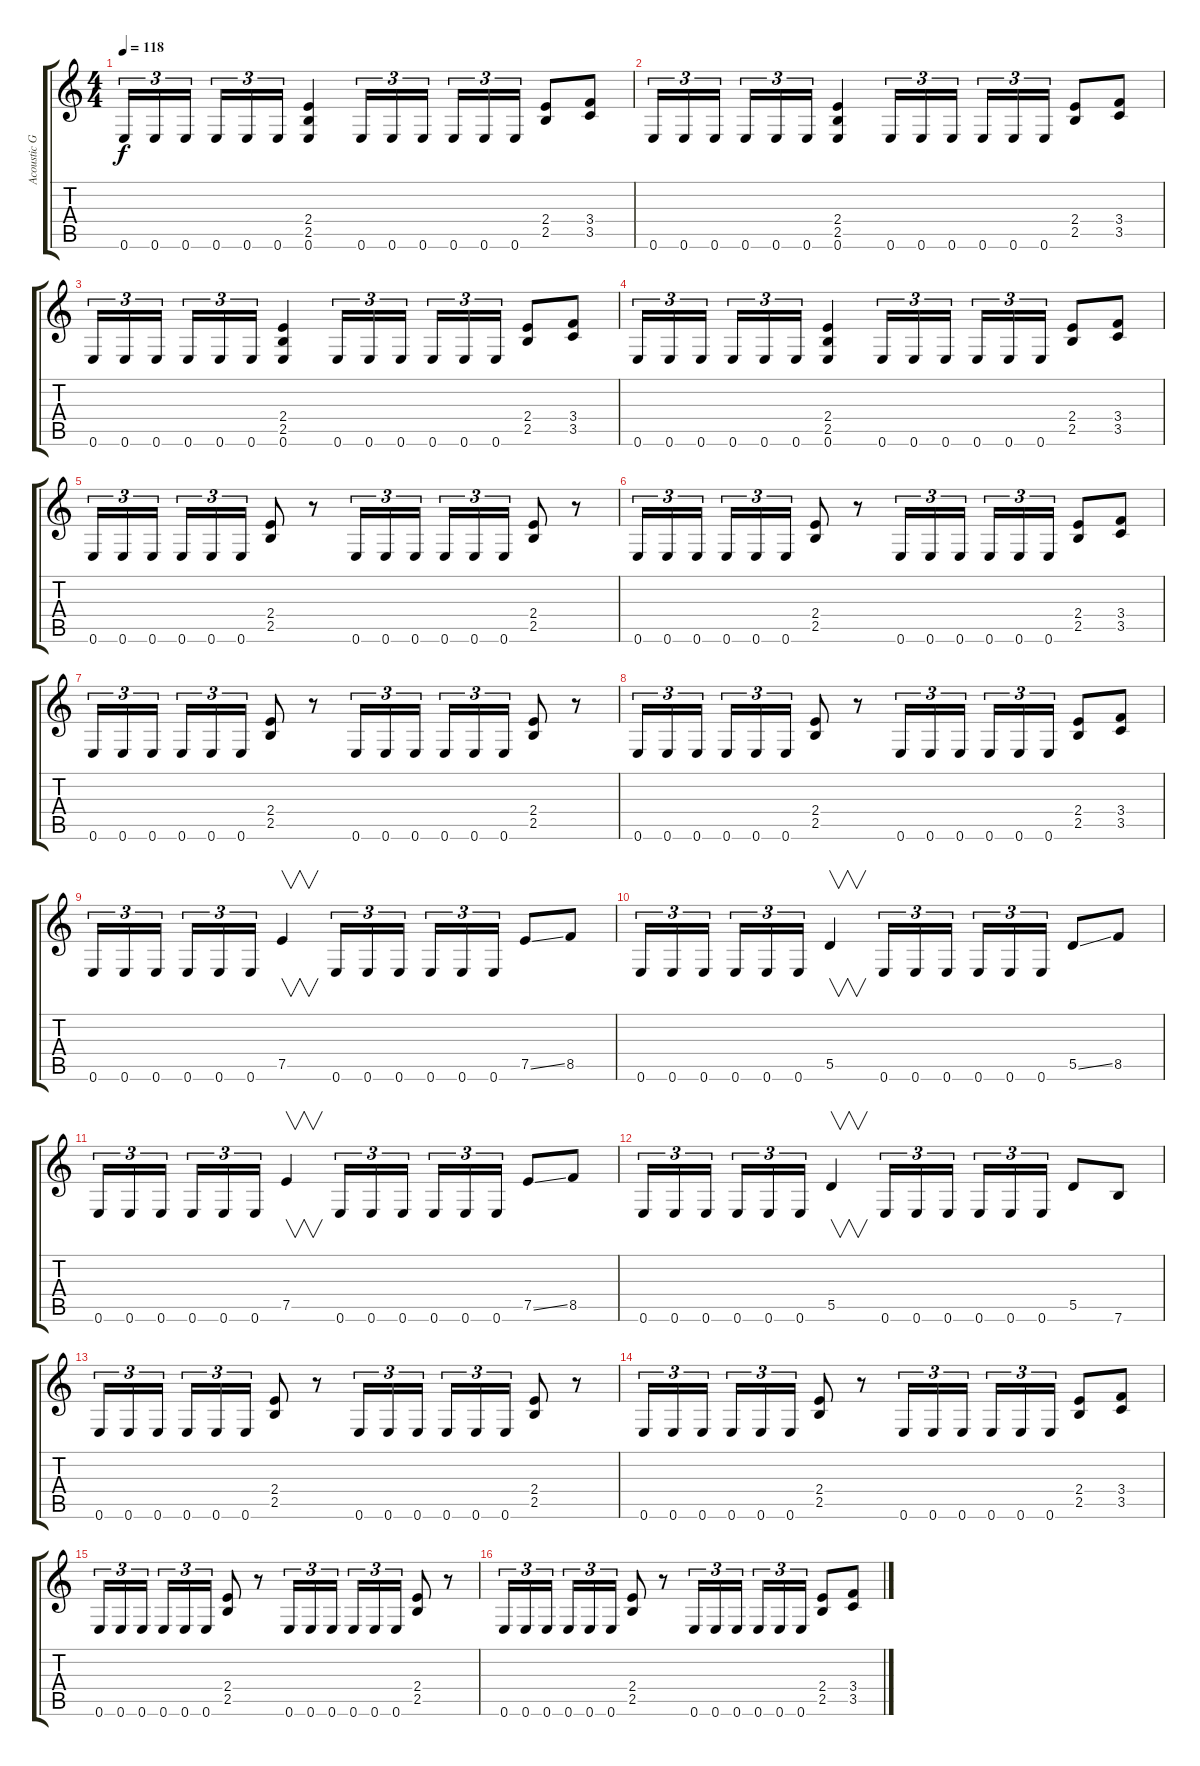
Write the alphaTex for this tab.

\track ("Acoustic Guitar (Guitar 1)" "Acoustic G") {instrument electricguitarclean}
\staff {score tabs}
\tuning (E4 B3 G3 D3 A2 E2) {hide}
\ts (4 4)
\tempo 118
\clef g2
\ks c
0.6.16{tu (3 2) dy f} 0.6.16{tu (3 2)} 0.6.16{tu (3 2)} 0.6.16{tu (3 2)} 0.6.16{tu (3 2)} 0.6.16{tu (3 2)} (2.4 2.5 0.6).4 0.6.16{tu (3 2)} 0.6.16{tu (3 2)} 0.6.16{tu (3 2)} 0.6.16{tu (3 2)} 0.6.16{tu (3 2)} 0.6.16{tu (3 2)} (2.4 2.5).8 (3.4 3.5).8 |
0.6.16{tu (3 2)} 0.6.16{tu (3 2)} 0.6.16{tu (3 2)} 0.6.16{tu (3 2)} 0.6.16{tu (3 2)} 0.6.16{tu (3 2)} (2.4 2.5 0.6).4 0.6.16{tu (3 2)} 0.6.16{tu (3 2)} 0.6.16{tu (3 2)} 0.6.16{tu (3 2)} 0.6.16{tu (3 2)} 0.6.16{tu (3 2)} (2.4 2.5).8 (3.4 3.5).8 |
0.6.16{tu (3 2)} 0.6.16{tu (3 2)} 0.6.16{tu (3 2)} 0.6.16{tu (3 2)} 0.6.16{tu (3 2)} 0.6.16{tu (3 2)} (2.4 2.5 0.6).4 0.6.16{tu (3 2)} 0.6.16{tu (3 2)} 0.6.16{tu (3 2)} 0.6.16{tu (3 2)} 0.6.16{tu (3 2)} 0.6.16{tu (3 2)} (2.4 2.5).8 (3.4 3.5).8 |
0.6.16{tu (3 2)} 0.6.16{tu (3 2)} 0.6.16{tu (3 2)} 0.6.16{tu (3 2)} 0.6.16{tu (3 2)} 0.6.16{tu (3 2)} (2.4 2.5 0.6).4 0.6.16{tu (3 2)} 0.6.16{tu (3 2)} 0.6.16{tu (3 2)} 0.6.16{tu (3 2)} 0.6.16{tu (3 2)} 0.6.16{tu (3 2)} (2.4 2.5).8 (3.4 3.5).8 |
0.6.16{tu (3 2)} 0.6.16{tu (3 2)} 0.6.16{tu (3 2)} 0.6.16{tu (3 2)} 0.6.16{tu (3 2)} 0.6.16{tu (3 2)} (2.4 2.5).8 r.8 0.6.16{tu (3 2)} 0.6.16{tu (3 2)} 0.6.16{tu (3 2)} 0.6.16{tu (3 2)} 0.6.16{tu (3 2)} 0.6.16{tu (3 2)} (2.4 2.5).8 r.8 |
0.6.16{tu (3 2)} 0.6.16{tu (3 2)} 0.6.16{tu (3 2)} 0.6.16{tu (3 2)} 0.6.16{tu (3 2)} 0.6.16{tu (3 2)} (2.4 2.5).8 r.8 0.6.16{tu (3 2)} 0.6.16{tu (3 2)} 0.6.16{tu (3 2)} 0.6.16{tu (3 2)} 0.6.16{tu (3 2)} 0.6.16{tu (3 2)} (2.4 2.5).8 (3.4 3.5).8 |
0.6.16{tu (3 2)} 0.6.16{tu (3 2)} 0.6.16{tu (3 2)} 0.6.16{tu (3 2)} 0.6.16{tu (3 2)} 0.6.16{tu (3 2)} (2.4 2.5).8 r.8 0.6.16{tu (3 2)} 0.6.16{tu (3 2)} 0.6.16{tu (3 2)} 0.6.16{tu (3 2)} 0.6.16{tu (3 2)} 0.6.16{tu (3 2)} (2.4 2.5).8 r.8 |
0.6.16{tu (3 2)} 0.6.16{tu (3 2)} 0.6.16{tu (3 2)} 0.6.16{tu (3 2)} 0.6.16{tu (3 2)} 0.6.16{tu (3 2)} (2.4 2.5).8 r.8 0.6.16{tu (3 2)} 0.6.16{tu (3 2)} 0.6.16{tu (3 2)} 0.6.16{tu (3 2)} 0.6.16{tu (3 2)} 0.6.16{tu (3 2)} (2.4 2.5).8 (3.4 3.5).8 |
0.6.16{tu (3 2)} 0.6.16{tu (3 2)} 0.6.16{tu (3 2)} 0.6.16{tu (3 2)} 0.6.16{tu (3 2)} 0.6.16{tu (3 2)} 7.5.4{v} 0.6.16{tu (3 2)} 0.6.16{tu (3 2)} 0.6.16{tu (3 2)} 0.6.16{tu (3 2)} 0.6.16{tu (3 2)} 0.6.16{tu (3 2)} 7.5{ss}.8 8.5.8 |
0.6.16{tu (3 2)} 0.6.16{tu (3 2)} 0.6.16{tu (3 2)} 0.6.16{tu (3 2)} 0.6.16{tu (3 2)} 0.6.16{tu (3 2)} 5.5.4{v} 0.6.16{tu (3 2)} 0.6.16{tu (3 2)} 0.6.16{tu (3 2)} 0.6.16{tu (3 2)} 0.6.16{tu (3 2)} 0.6.16{tu (3 2)} 5.5{ss}.8 8.5.8 |
0.6.16{tu (3 2)} 0.6.16{tu (3 2)} 0.6.16{tu (3 2)} 0.6.16{tu (3 2)} 0.6.16{tu (3 2)} 0.6.16{tu (3 2)} 7.5.4{v} 0.6.16{tu (3 2)} 0.6.16{tu (3 2)} 0.6.16{tu (3 2)} 0.6.16{tu (3 2)} 0.6.16{tu (3 2)} 0.6.16{tu (3 2)} 7.5{ss}.8 8.5.8 |
0.6.16{tu (3 2)} 0.6.16{tu (3 2)} 0.6.16{tu (3 2)} 0.6.16{tu (3 2)} 0.6.16{tu (3 2)} 0.6.16{tu (3 2)} 5.5.4{v} 0.6.16{tu (3 2)} 0.6.16{tu (3 2)} 0.6.16{tu (3 2)} 0.6.16{tu (3 2)} 0.6.16{tu (3 2)} 0.6.16{tu (3 2)} 5.5.8 7.6.8 |
0.6.16{tu (3 2)} 0.6.16{tu (3 2)} 0.6.16{tu (3 2)} 0.6.16{tu (3 2)} 0.6.16{tu (3 2)} 0.6.16{tu (3 2)} (2.4 2.5).8 r.8 0.6.16{tu (3 2)} 0.6.16{tu (3 2)} 0.6.16{tu (3 2)} 0.6.16{tu (3 2)} 0.6.16{tu (3 2)} 0.6.16{tu (3 2)} (2.4 2.5).8 r.8 |
0.6.16{tu (3 2)} 0.6.16{tu (3 2)} 0.6.16{tu (3 2)} 0.6.16{tu (3 2)} 0.6.16{tu (3 2)} 0.6.16{tu (3 2)} (2.4 2.5).8 r.8 0.6.16{tu (3 2)} 0.6.16{tu (3 2)} 0.6.16{tu (3 2)} 0.6.16{tu (3 2)} 0.6.16{tu (3 2)} 0.6.16{tu (3 2)} (2.4 2.5).8 (3.4 3.5).8 |
0.6.16{tu (3 2)} 0.6.16{tu (3 2)} 0.6.16{tu (3 2)} 0.6.16{tu (3 2)} 0.6.16{tu (3 2)} 0.6.16{tu (3 2)} (2.4 2.5).8 r.8 0.6.16{tu (3 2)} 0.6.16{tu (3 2)} 0.6.16{tu (3 2)} 0.6.16{tu (3 2)} 0.6.16{tu (3 2)} 0.6.16{tu (3 2)} (2.4 2.5).8 r.8 |
0.6.16{tu (3 2)} 0.6.16{tu (3 2)} 0.6.16{tu (3 2)} 0.6.16{tu (3 2)} 0.6.16{tu (3 2)} 0.6.16{tu (3 2)} (2.4 2.5).8 r.8 0.6.16{tu (3 2)} 0.6.16{tu (3 2)} 0.6.16{tu (3 2)} 0.6.16{tu (3 2)} 0.6.16{tu (3 2)} 0.6.16{tu (3 2)} (2.4 2.5).8 (3.4 3.5).8
